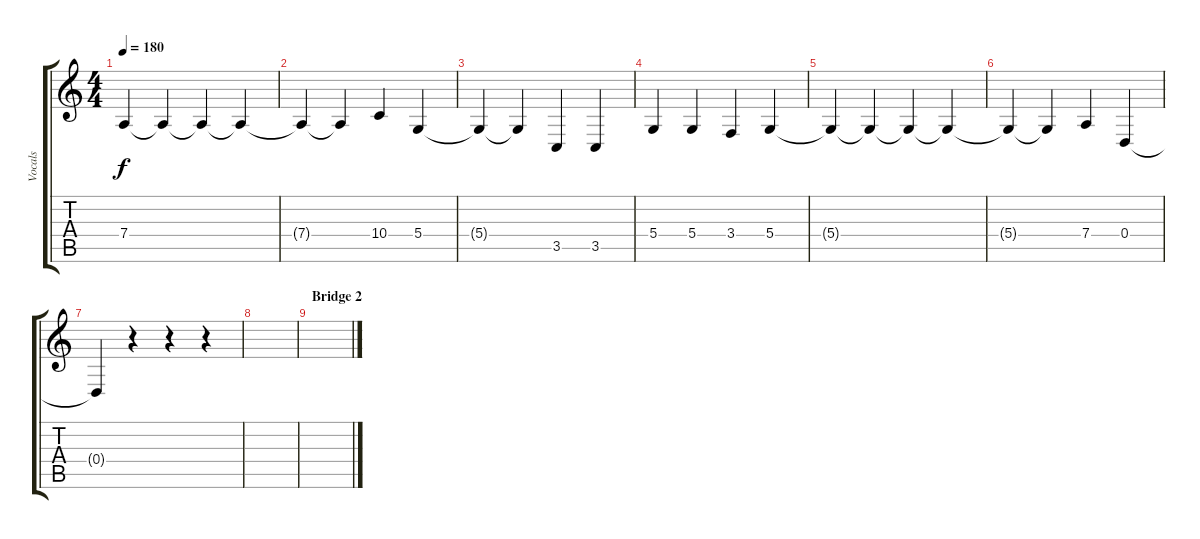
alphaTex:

\track ("Vocals" "Vocals") {instrument lead8bassandlead}
\staff {score tabs}
\tuning (E4 B3 G3 D3 A2 E2) {hide}
\ts (4 4)
\tempo 180
\clef g2
\ks c
7.4{t}.4{dy f} 7.4{t}.4 7.4{t}.4 7.4{t}.4 |
7.4{t}.4 7.4{t}.4 10.4.4 5.4.4 |
5.4{t}.4 5.4{t}.4 3.5.4 3.5.4 |
5.4.4 5.4.4 3.4.4 5.4.4 |
5.4{t}.4 5.4{t}.4 5.4{t}.4 5.4{t}.4 |
5.4{t}.4 5.4{t}.4 7.4.4 0.4.4 |
0.4{t}.4 r.4 r.4 r.4 |
|
\section ("" "Bridge 2")
